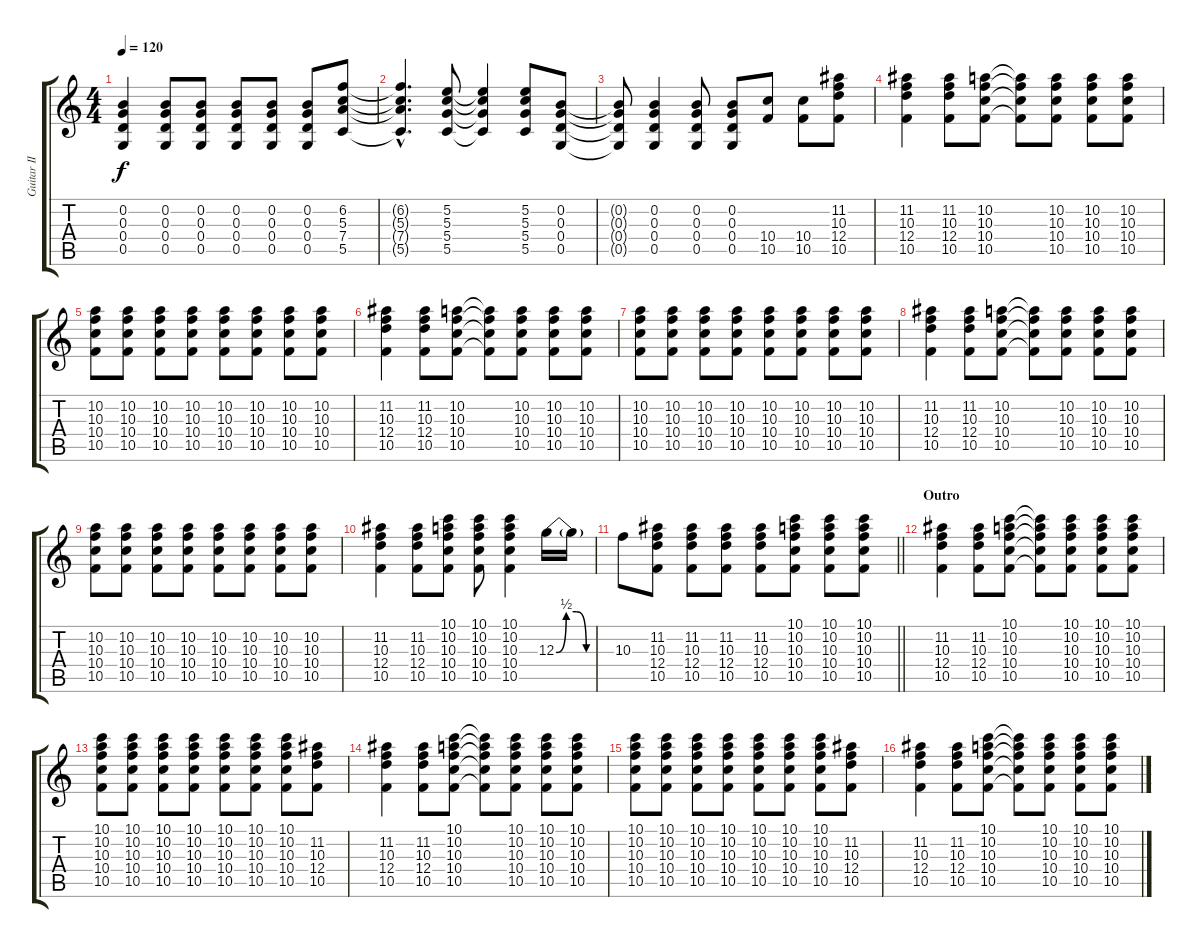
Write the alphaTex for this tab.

\track ("Guitar II" "Guitar II") {instrument distortionguitar}
\staff {score tabs}
\tuning (D4 B3 G3 D3 G2 D2) {hide}
\ts (4 4)
\tempo 120
\clef g2
\ks c
(0.2{t} 0.3{t} 0.4{t} 0.5{t}).4{dy f} (0.2 0.3 0.4 0.5).8 (0.2 0.3 0.4 0.5).8 (0.2 0.3 0.4 0.5).8 (0.2 0.3 0.4 0.5).8 (0.2 0.3 0.4 0.5).8 (6.2 5.3 7.4 5.5).8 |
(6.2{hac t} 5.3{hac t} 7.4{hac t} 5.5{hac t}).4{d} (5.2 5.3 5.4 5.5).8 (5.2{t} 5.3{t} 5.4{t} 5.5{t}).4 (5.2 5.3 5.4 5.5).8 (0.2 0.3 0.4 0.5).8 |
(0.2{t} 0.3{t} 0.4{t} 0.5{t}).8 (0.2 0.3 0.4 0.5).4 (0.2 0.3 0.4 0.5).8 (0.2 0.3 0.4 0.5).8 (10.4 10.5).8 (10.4 10.5).8 (11.2 10.3 12.4 10.5).8 |
(11.2 10.3 12.4 10.5).4 (11.2 10.3 12.4 10.5).8 (10.2 10.3 10.4 10.5).8 (10.2{t} 10.3{t} 10.4{t} 10.5{t}).8 (10.2 10.3 10.4 10.5).8 (10.2 10.3 10.4 10.5).8 (10.2 10.3 10.4 10.5).8 |
(10.2 10.3 10.4 10.5).8 (10.2 10.3 10.4 10.5).8 (10.2 10.3 10.4 10.5).8 (10.2 10.3 10.4 10.5).8 (10.2 10.3 10.4 10.5).8 (10.2 10.3 10.4 10.5).8 (10.2 10.3 10.4 10.5).8 (10.2 10.3 10.4 10.5).8 |
(11.2 10.3 12.4 10.5).4 (11.2 10.3 12.4 10.5).8 (10.2 10.3 10.4 10.5).8 (10.2{t} 10.3{t} 10.4{t} 10.5{t}).8 (10.2 10.3 10.4 10.5).8 (10.2 10.3 10.4 10.5).8 (10.2 10.3 10.4 10.5).8 |
(10.2 10.3 10.4 10.5).8 (10.2 10.3 10.4 10.5).8 (10.2 10.3 10.4 10.5).8 (10.2 10.3 10.4 10.5).8 (10.2 10.3 10.4 10.5).8 (10.2 10.3 10.4 10.5).8 (10.2 10.3 10.4 10.5).8 (10.2 10.3 10.4 10.5).8 |
(11.2 10.3 12.4 10.5).4 (11.2 10.3 12.4 10.5).8 (10.2 10.3 10.4 10.5).8 (10.2{t} 10.3{t} 10.4{t} 10.5{t}).8 (10.2 10.3 10.4 10.5).8 (10.2 10.3 10.4 10.5).8 (10.2 10.3 10.4 10.5).8 |
(10.2 10.3 10.4 10.5).8 (10.2 10.3 10.4 10.5).8 (10.2 10.3 10.4 10.5).8 (10.2 10.3 10.4 10.5).8 (10.2 10.3 10.4 10.5).8 (10.2 10.3 10.4 10.5).8 (10.2 10.3 10.4 10.5).8 (10.2 10.3 10.4 10.5).8 |
(11.2 10.3 12.4 10.5).4 (11.2 10.3 12.4 10.5).8 (10.1 10.2 10.3 10.4 10.5).8 (10.1 10.2 10.3 10.4 10.5).8 (10.1 10.2 10.3 10.4 10.5).4 12.3{be (custom 0 0 15 2 30 2 45 0 60 0)}.16 12.3{t}.16 |
\barLineRight lightlight
10.3.8 (11.2 10.3 12.4 10.5).8 (11.2 10.3 12.4 10.5).8 (11.2 10.3 12.4 10.5).8 (11.2 10.3 12.4 10.5).8 (10.1 10.2 10.3 10.4 10.5).8 (10.1 10.2 10.3 10.4 10.5).8 (10.1 10.2 10.3 10.4 10.5).8 |
\section ("" "Outro")
(11.2 10.3 12.4 10.5).4 (11.2 10.3 12.4 10.5).8 (10.1 10.2 10.3 10.4 10.5).8 (10.1{t} 10.2{t} 10.3{t} 10.4{t} 10.5{t}).8 (10.1 10.2 10.3 10.4 10.5).8 (10.1 10.2 10.3 10.4 10.5).8 (10.1 10.2 10.3 10.4 10.5).8 |
(10.1 10.2 10.3 10.4 10.5).8 (10.1 10.2 10.3 10.4 10.5).8 (10.1 10.2 10.3 10.4 10.5).8 (10.1 10.2 10.3 10.4 10.5).8 (10.1 10.2 10.3 10.4 10.5).8 (10.1 10.2 10.3 10.4 10.5).8 (10.1 10.2 10.3 10.4 10.5).8 (11.2 10.3 12.4 10.5).8 |
(11.2 10.3 12.4 10.5).4 (11.2 10.3 12.4 10.5).8 (10.1 10.2 10.3 10.4 10.5).8 (10.1{t} 10.2{t} 10.3{t} 10.4{t} 10.5{t}).8 (10.1 10.2 10.3 10.4 10.5).8 (10.1 10.2 10.3 10.4 10.5).8 (10.1 10.2 10.3 10.4 10.5).8 |
(10.1 10.2 10.3 10.4 10.5).8 (10.1 10.2 10.3 10.4 10.5).8 (10.1 10.2 10.3 10.4 10.5).8 (10.1 10.2 10.3 10.4 10.5).8 (10.1 10.2 10.3 10.4 10.5).8 (10.1 10.2 10.3 10.4 10.5).8 (10.1 10.2 10.3 10.4 10.5).8 (11.2 10.3 12.4 10.5).8 |
(11.2 10.3 12.4 10.5).4 (11.2 10.3 12.4 10.5).8 (10.1 10.2 10.3 10.4 10.5).8 (10.1{t} 10.2{t} 10.3{t} 10.4{t} 10.5{t}).8 (10.1 10.2 10.3 10.4 10.5).8 (10.1 10.2 10.3 10.4 10.5).8 (10.1 10.2 10.3 10.4 10.5).8
